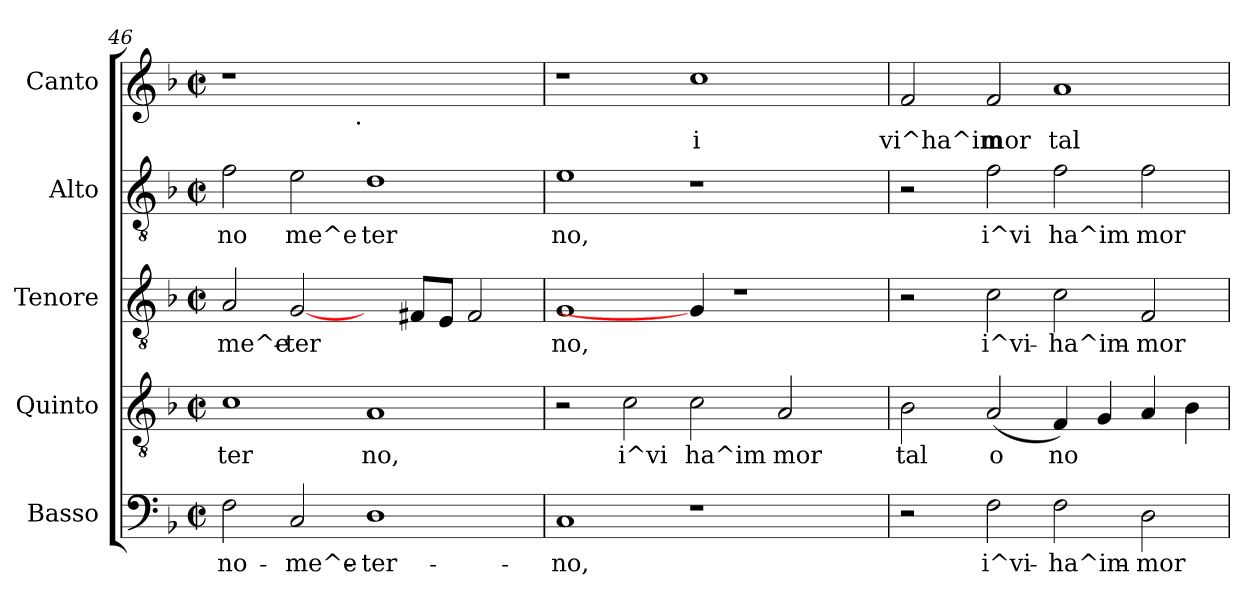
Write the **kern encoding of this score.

**kern	**text	**kern	**text	**kern	**text	**kern	**text	**kern	**text
*part5	*part5	*part4	*part4	*part3	*part3	*part2	*part2	*part1	*part1
*staff5	*staff5	*staff4	*staff4	*staff3	*staff3	*staff2	*staff2	*staff1	*staff1
*I"Basso	*	*I"Quinto	*	*I"Tenore	*	*I"Alto	*	*I"Canto	*
!!LO:LB:g=z
*clefF4	*	*clefGv2	*	*clefGv2	*	*clefGv2	*	*clefG2	*
*k[b-]	*	*k[b-]	*	*k[b-]	*	*k[b-]	*	*k[b-]	*
*F:	*	*F:	*	*F:	*	*F:	*	*F:	*
*M2/2	*	*M2/2	*	*M2/2	*	*M2/2	*	*M2/2	*
*met(c|)	*	*met(c|)	*	*met(c|)	*	*met(c|)	*	*met(c|)	*
=46	=46	=46	=46	=46	=46	=46	=46	=46	=46
!	!LO:LY:b:cj	!	!LO:LY:b:cj	!	!LO:LY:b:cj	!	!LO:LY:b:cj	!	!
*	*	*	*	*	*	*	*	*^	*
2F\	no-	1c	ter	2A/	me^e-	2f\	no	1r	2ryy	.
!	!LO:LY:b:cj	!	!	!	!LO:LY:b:cj	!	!LO:LY:b:cj	!	!	!
2C/	-me^e-	.	.	[2G/	-ter-	2e\	me^e	.	4...ryy	.
!	!	!	!	!	!	!	!	!	!LO:TX:b:t=.	!
.	.	.	.	.	.	.	.	.	1ryy	.
!	!LO:LY:b:cj	!	!LO:LY:b:cj	!	!	!	!LO:LY:b:cj	!	!	!
1D	-ter-	1A	no,	4ryy	.	1d	ter	1ryy	.	.
!	!	!	!	!	!LO:LY:b:cj	!	!	!	!	!
.	.	.	.	8F#X/L	--	.	.	.	.	.
!	!	!	!	!	!LO:LY:b:cj	!	!	!	!	!
.	.	.	.	8E/J	--	.	.	.	.	.
!	!	!	!	!	!LO:LY:b:cj	!	!	!	!	!
.	.	.	.	2F#/	--	.	.	.	.	.
.	.	.	.	.	.	.	.	.	32ryy	.
=47	=47	=47	=47	=47	=47	=47	=47	=47	=47	=47
!	!LO:LY:b:cj	!	!	!	!LO:LY:b:cj	!	!LO:LY:b:cj	!	!	!
*	*	*	*	*	*	*	*	*v	*v	*
1C	-no,	2r	.	1G	-no,	1e	no,	1r	.
!	!	!	!LO:LY:b:cj	!	!	!	!	!	!
.	.	2c\	i^vi	.	.	.	.	.	.
!	!	!	!LO:LY:b:cj	!	!	!	!	!	!LO:LY:b:cj
1r	.	2c\	ha^im	4G/]	.	1r	.	1cc	i
.	.	.	.	1r	.	.	.	.	.
!	!	!	!LO:LY:b:cj	!	!	!	!	!	!
.	.	2A/	mor	.	.	.	.	.	.
4ryy	.	4ryy	.	.	.	4ryy	.	4ryy	.
=48	=48	=48	=48	=48	=48	=48	=48	=48	=48
!	!	!	!LO:LY:b:cj	!	!	!	!	!	!LO:LY:b:cj
2r	.	2B-\	tal	2r	.	2r	.	2f/	vi^ha^im
!	!LO:LY:b:cj	!	!LO:LY:b:cj	!	!LO:LY:b:cj	!	!LO:LY:b:cj	!	!LO:LY:b:cj
2F\	i^vi-	(>2A/	o	2c\	i^vi-	2f\	i^vi	2f/	mor
!	!LO:LY:b:cj	!	!LO:LY:b:cj	!	!LO:LY:b:cj	!	!LO:LY:b:cj	!	!LO:LY:b:cj
2F\	-ha^im-	4F/)	no	2c\	-ha^im-	2f\	ha^im	1a	tal
!	!	!	!LO:LY:b:cj	!	!	!	!	!	!
.	.	4G/	.	.	.	.	.	.	.
!	!LO:LY:b:cj	!	!LO:LY:b:cj	!	!LO:LY:b:cj	!	!LO:LY:b:cj	!	!
2D\	-mor-	4A/	.	2F/	-mor-	2f\	mor	.	.
!	!	!	!LO:LY:b:cj	!	!	!	!	!	!
.	.	4B-\	.	.	.	.	.	.	.
=	=	=	=	=	=	=	=	=	=
*-	*-	*-	*-	*-	*-	*-	*-	*-	*-
